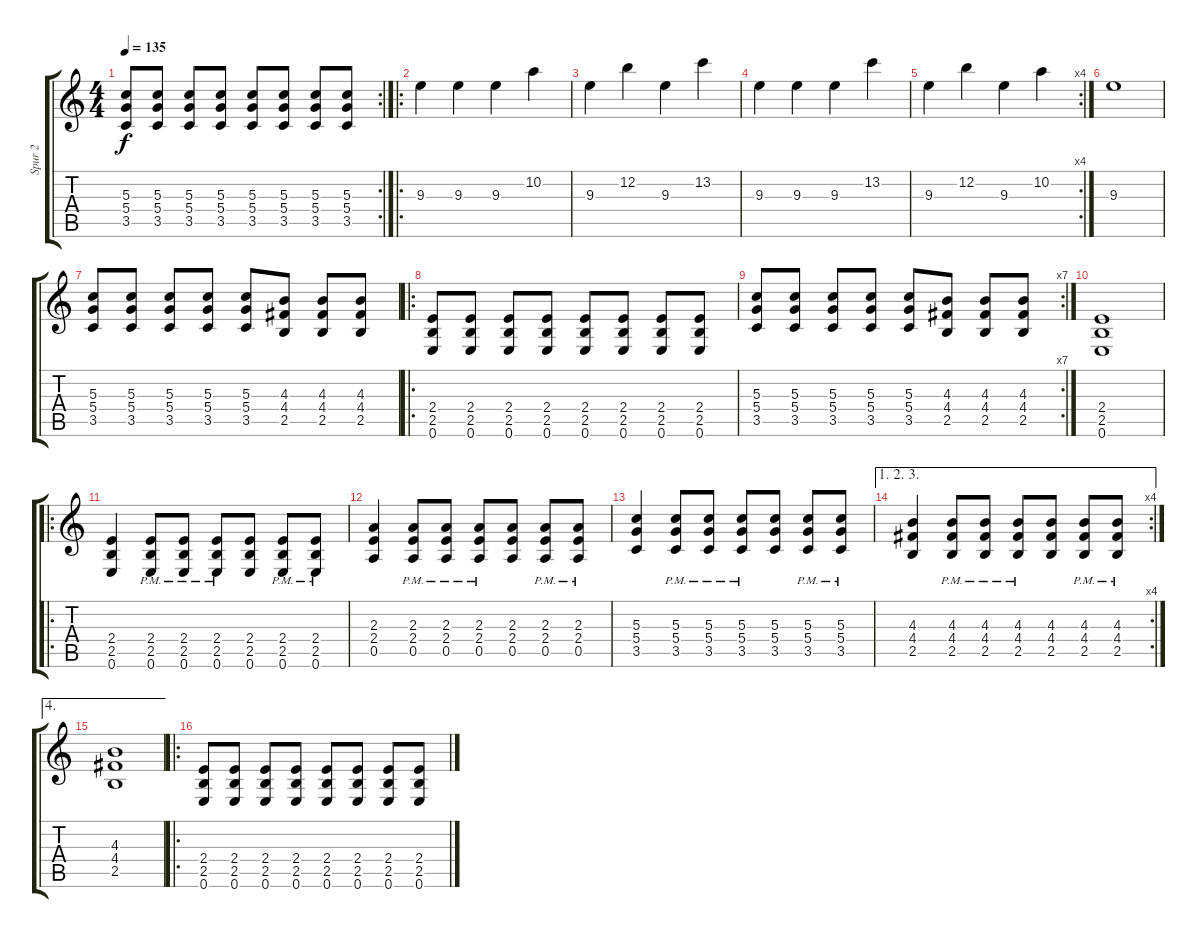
\track ("Spur 2" "Spur 2") {instrument overdrivenguitar}
\staff {score tabs}
\tuning (E4 B3 G3 D3 A2 E2) {hide}
\rc 2
\ts (4 4)
\tempo 135
\clef g2
\ks c
(5.3 5.4 3.5).8{dy f} (5.3 5.4 3.5).8 (5.3 5.4 3.5).8 (5.3 5.4 3.5).8 (5.3 5.4 3.5).8 (5.3 5.4 3.5).8 (5.3 5.4 3.5).8 (5.3 5.4 3.5).8 |
\ro
9.3.4 9.3.4 9.3.4 10.2.4 |
9.3.4 12.2.4 9.3.4 13.2.4 |
9.3.4 9.3.4 9.3.4 13.2.4 |
\rc 4
9.3.4 12.2.4 9.3.4 10.2.4 |
9.3.1 |
(5.3 5.4 3.5).8 (5.3 5.4 3.5).8 (5.3 5.4 3.5).8 (5.3 5.4 3.5).8 (5.3 5.4 3.5).8 (4.3 4.4 2.5).8 (4.3 4.4 2.5).8 (4.3 4.4 2.5).8 |
\ro
(2.4 2.5 0.6).8 (2.4 2.5 0.6).8 (2.4 2.5 0.6).8 (2.4 2.5 0.6).8 (2.4 2.5 0.6).8 (2.4 2.5 0.6).8 (2.4 2.5 0.6).8 (2.4 2.5 0.6).8 |
\rc 7
(5.3 5.4 3.5).8 (5.3 5.4 3.5).8 (5.3 5.4 3.5).8 (5.3 5.4 3.5).8 (5.3 5.4 3.5).8 (4.3 4.4 2.5).8 (4.3 4.4 2.5).8 (4.3 4.4 2.5).8 |
(2.4 2.5 0.6).1 |
\ro
(2.4 2.5 0.6).4 (2.4{pm} 2.5{pm} 0.6{pm}).8 (2.4{pm} 2.5{pm} 0.6{pm}).8 (2.4{pm} 2.5{pm} 0.6{pm}).8 (2.4 2.5 0.6).8 (2.4{pm} 2.5{pm} 0.6{pm}).8 (2.4{pm} 2.5{pm} 0.6{pm}).8 |
(2.3 2.4 0.5).4 (2.3{pm} 2.4{pm} 0.5{pm}).8 (2.3{pm} 2.4{pm} 0.5{pm}).8 (2.3{pm} 2.4{pm} 0.5{pm}).8 (2.3 2.4 0.5).8 (2.3{pm} 2.4{pm} 0.5{pm}).8 (2.3{pm} 2.4{pm} 0.5{pm}).8 |
(5.3 5.4 3.5).4 (5.3{pm} 5.4{pm} 3.5{pm}).8 (5.3{pm} 5.4{pm} 3.5{pm}).8 (5.3{pm} 5.4{pm} 3.5{pm}).8 (5.3 5.4 3.5).8 (5.3{pm} 5.4{pm} 3.5{pm}).8 (5.3{pm} 5.4{pm} 3.5{pm}).8 |
\ae (1 2 3)
\rc 4
(4.3 4.4 2.5).4 (4.3{pm} 4.4{pm} 2.5{pm}).8 (4.3{pm} 4.4{pm} 2.5{pm}).8 (4.3{pm} 4.4{pm} 2.5{pm}).8 (4.3 4.4 2.5).8 (4.3{pm} 4.4{pm} 2.5{pm}).8 (4.3{pm} 4.4{pm} 2.5{pm}).8 |
\ae 4
(4.3 4.4 2.5).1 |
\ro
(2.4 2.5 0.6).8 (2.4 2.5 0.6).8 (2.4 2.5 0.6).8 (2.4 2.5 0.6).8 (2.4 2.5 0.6).8 (2.4 2.5 0.6).8 (2.4 2.5 0.6).8 (2.4 2.5 0.6).8
